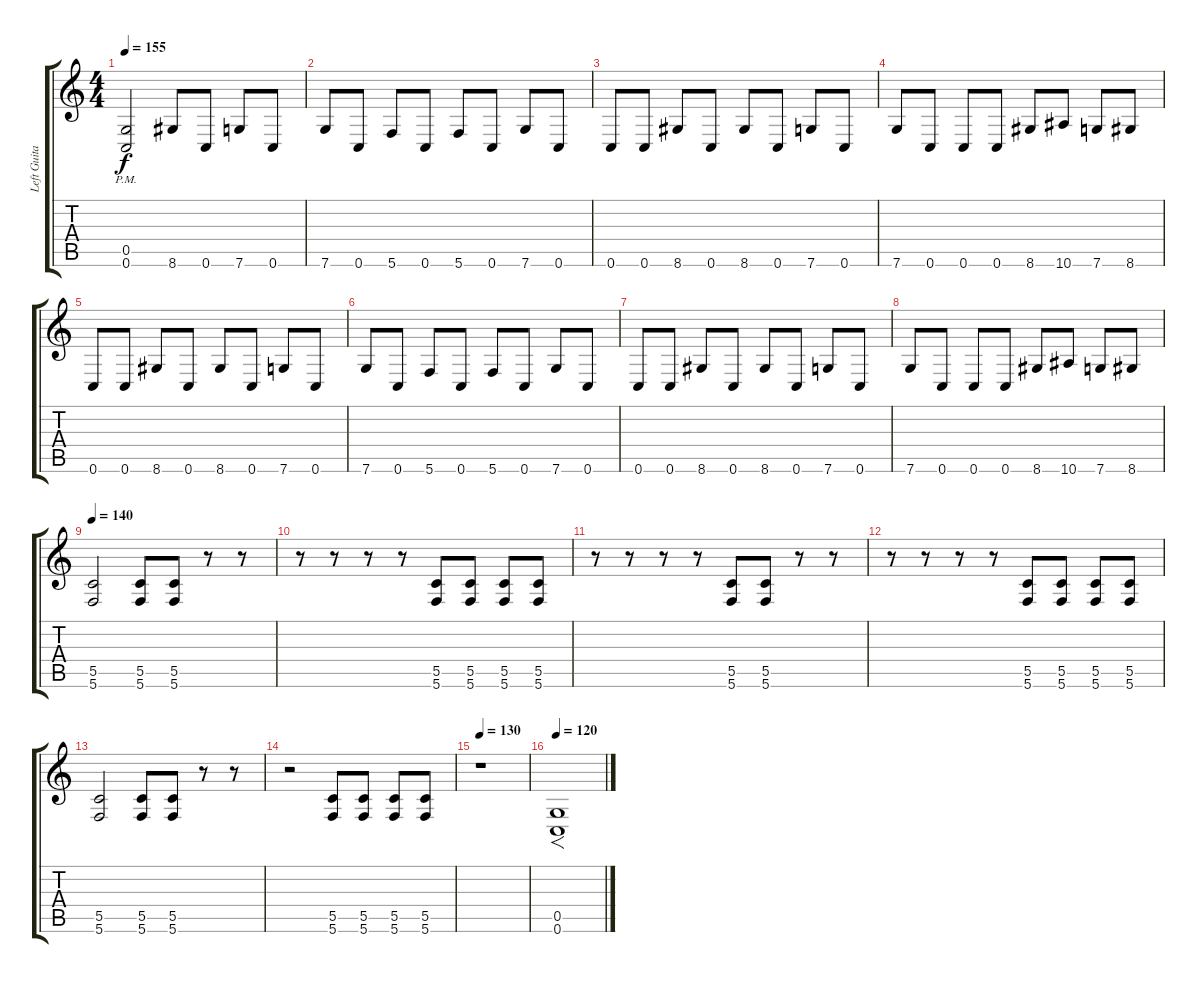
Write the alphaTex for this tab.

\track ("Left Guitar" "Left Guita") {instrument distortionguitar}
\staff {score tabs}
\tuning (D4 A3 F3 C3 G2 C2) {hide}
\ts (4 4)
\tempo 155
\clef g2
\ks c
(0.5{pm} 0.6{pm}).2{dy f} 8.6.8 0.6.8 7.6.8 0.6.8 |
7.6.8 0.6.8 5.6.8 0.6.8 5.6.8 0.6.8 7.6.8 0.6.8 |
0.6.8 0.6.8 8.6.8 0.6.8 8.6.8 0.6.8 7.6.8 0.6.8 |
7.6.8 0.6.8 0.6.8 0.6.8 8.6.8 10.6.8 7.6.8 8.6.8 |
0.6.8 0.6.8 8.6.8 0.6.8 8.6.8 0.6.8 7.6.8 0.6.8 |
7.6.8 0.6.8 5.6.8 0.6.8 5.6.8 0.6.8 7.6.8 0.6.8 |
0.6.8 0.6.8 8.6.8 0.6.8 8.6.8 0.6.8 7.6.8 0.6.8 |
7.6.8 0.6.8 0.6.8 0.6.8 8.6.8 10.6.8 7.6.8 8.6.8 |
\tempo 140
(5.5 5.6).2 (5.5 5.6).8 (5.5 5.6).8 r.8 r.8 |
r.8 r.8 r.8 r.8 (5.5 5.6).8 (5.5 5.6).8 (5.5 5.6).8 (5.5 5.6).8 |
r.8 r.8 r.8 r.8 (5.5 5.6).8 (5.5 5.6).8 r.8 r.8 |
r.8 r.8 r.8 r.8 (5.5 5.6).8 (5.5 5.6).8 (5.5 5.6).8 (5.5 5.6).8 |
(5.5 5.6).2 (5.5 5.6).8 (5.5 5.6).8 r.8 r.8 |
r.2 (5.5 5.6).8 (5.5 5.6).8 (5.5 5.6).8 (5.5 5.6).8 |
\tempo 130
r.1 |
\tempo 120
(0.5 0.6).1{f}
